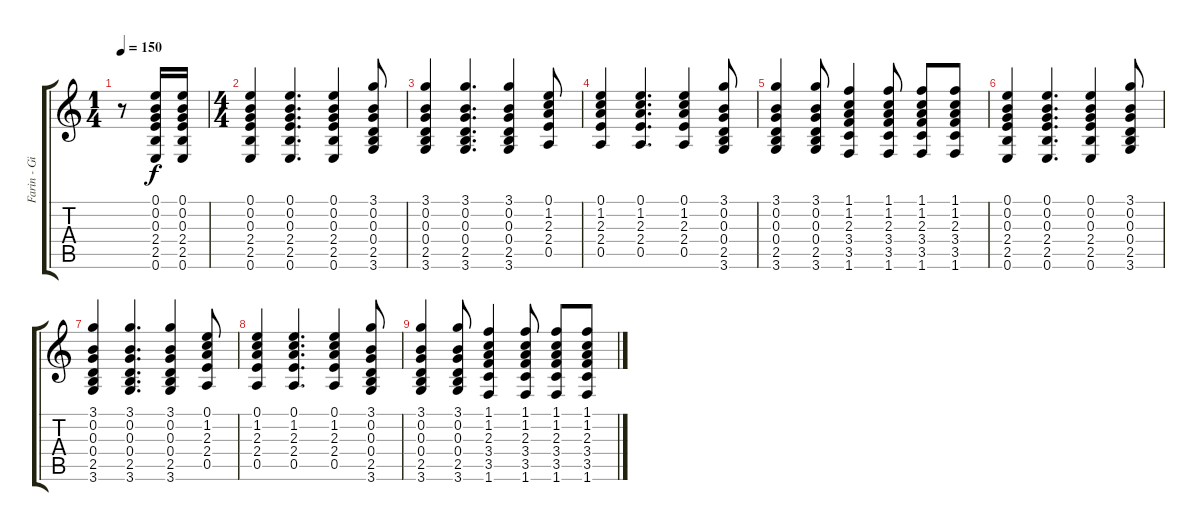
\track ("Farin - Gitarre (Akustik)" "Farin - Gi") {instrument acousticguitarsteel}
\staff {score tabs}
\tuning (E4 B3 G3 D3 A2 E2) {hide}
\ts (1 4)
\tempo 150
\clef g2
\ks c
r.8{dy f instrument acousticguitarsteel} (0.1 0.2 0.3 2.4 2.5 0.6).16 (0.1 0.2 0.3 2.4 2.5 0.6).16 |
\ts (4 4)
(0.1 0.2 0.3 2.4 2.5 0.6).4 (0.1 0.2 0.3 2.4 2.5 0.6).4{d} (0.1 0.2 0.3 2.4 2.5 0.6).4 (3.1 0.2 0.3 0.4 2.5 3.6).8 |
(3.1 0.2 0.3 0.4 2.5 3.6).4 (3.1 0.2 0.3 0.4 2.5 3.6).4{d} (3.1 0.2 0.3 0.4 2.5 3.6).4 (0.1 1.2 2.3 2.4 0.5).8 |
(0.1 1.2 2.3 2.4 0.5).4 (0.1 1.2 2.3 2.4 0.5).4{d} (0.1 1.2 2.3 2.4 0.5).4 (3.1 0.2 0.3 0.4 2.5 3.6).8 |
(3.1 0.2 0.3 0.4 2.5 3.6).4 (3.1 0.2 0.3 0.4 2.5 3.6).8 (1.1 1.2 2.3 3.4 3.5 1.6).4 (1.1 1.2 2.3 3.4 3.5 1.6).8 (1.1 1.2 2.3 3.4 3.5 1.6).8 (1.1 1.2 2.3 3.4 3.5 1.6).8 |
(0.1 0.2 0.3 2.4 2.5 0.6).4 (0.1 0.2 0.3 2.4 2.5 0.6).4{d} (0.1 0.2 0.3 2.4 2.5 0.6).4 (3.1 0.2 0.3 0.4 2.5 3.6).8 |
(3.1 0.2 0.3 0.4 2.5 3.6).4 (3.1 0.2 0.3 0.4 2.5 3.6).4{d} (3.1 0.2 0.3 0.4 2.5 3.6).4 (0.1 1.2 2.3 2.4 0.5).8 |
(0.1 1.2 2.3 2.4 0.5).4 (0.1 1.2 2.3 2.4 0.5).4{d} (0.1 1.2 2.3 2.4 0.5).4 (3.1 0.2 0.3 0.4 2.5 3.6).8 |
(3.1 0.2 0.3 0.4 2.5 3.6).4 (3.1 0.2 0.3 0.4 2.5 3.6).8 (1.1 1.2 2.3 3.4 3.5 1.6).4 (1.1 1.2 2.3 3.4 3.5 1.6).8 (1.1 1.2 2.3 3.4 3.5 1.6).8 (1.1 1.2 2.3 3.4 3.5 1.6).8
